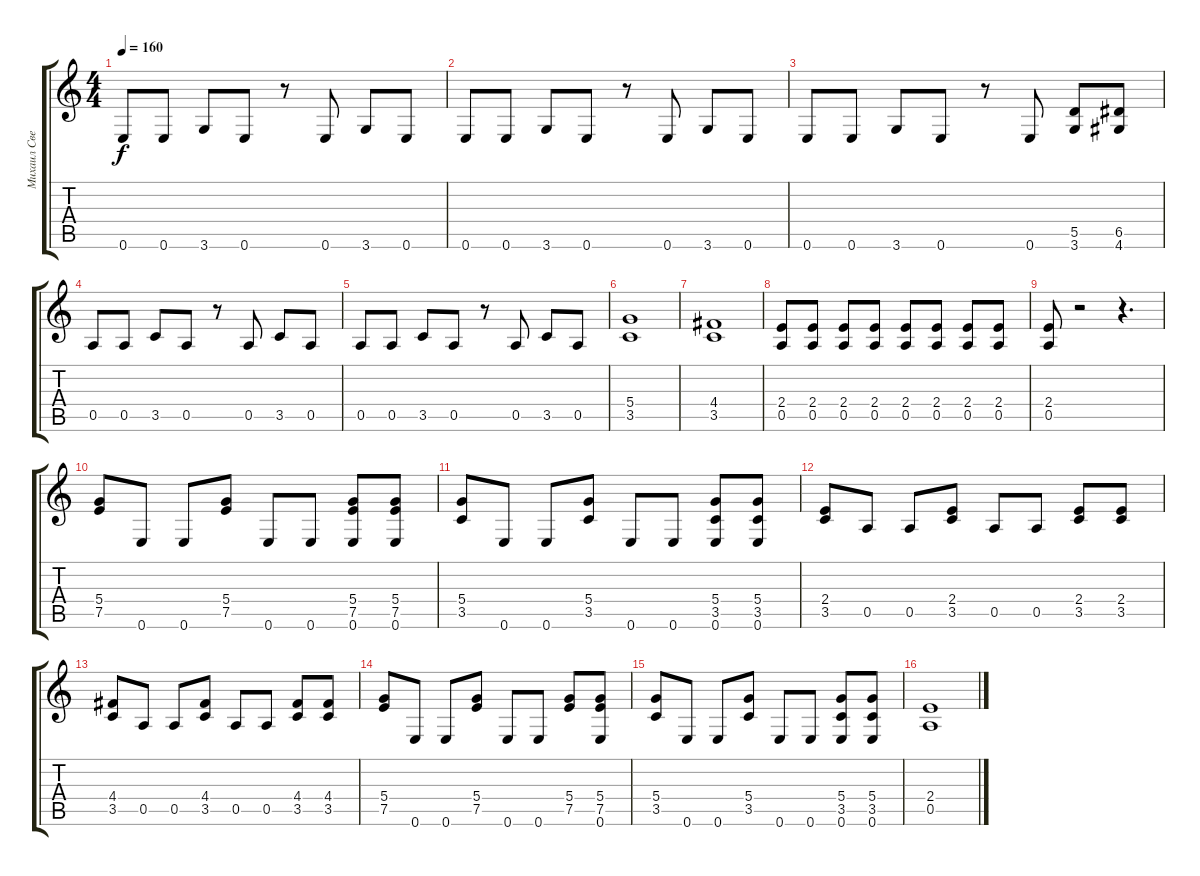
\track ("Михаил Светлов" "Михаил Све") {instrument distortionguitar}
\staff {score tabs}
\tuning (E4 B3 G3 D3 A2 E2) {hide}
\ts (4 4)
\tempo 160
\clef g2
\ks c
0.6.8{dy f} 0.6.8 3.6.8 0.6.8 r.8 0.6.8 3.6.8 0.6.8 |
0.6.8 0.6.8 3.6.8 0.6.8 r.8 0.6.8 3.6.8 0.6.8 |
0.6.8 0.6.8 3.6.8 0.6.8 r.8 0.6.8 (5.5 3.6).8 (6.5 4.6).8 |
0.5.8 0.5.8 3.5.8 0.5.8 r.8 0.5.8 3.5.8 0.5.8 |
0.5.8 0.5.8 3.5.8 0.5.8 r.8 0.5.8 3.5.8 0.5.8 |
(5.4 3.5).1 |
(4.4 3.5).1 |
(2.4 0.5).8 (2.4 0.5).8 (2.4 0.5).8 (2.4 0.5).8 (2.4 0.5).8 (2.4 0.5).8 (2.4 0.5).8 (2.4 0.5).8 |
(2.4 0.5).8 r.2 r.4{d} |
(5.4 7.5).8 0.6.8 0.6.8 (5.4 7.5).8 0.6.8 0.6.8 (5.4 7.5 0.6).8 (5.4 7.5 0.6).8 |
(5.4 3.5).8 0.6.8 0.6.8 (5.4 3.5).8 0.6.8 0.6.8 (5.4 3.5 0.6).8 (5.4 3.5 0.6).8 |
(2.4 3.5).8 0.5.8 0.5.8 (2.4 3.5).8 0.5.8 0.5.8 (2.4 3.5).8 (2.4 3.5).8 |
(4.4 3.5).8 0.5.8 0.5.8 (4.4 3.5).8 0.5.8 0.5.8 (4.4 3.5).8 (4.4 3.5).8 |
(5.4 7.5).8 0.6.8 0.6.8 (5.4 7.5).8 0.6.8 0.6.8 (5.4 7.5).8 (5.4 7.5 0.6).8 |
(5.4 3.5).8 0.6.8 0.6.8 (5.4 3.5).8 0.6.8 0.6.8 (5.4 3.5 0.6).8 (5.4 3.5 0.6).8 |
(2.4 0.5).1
